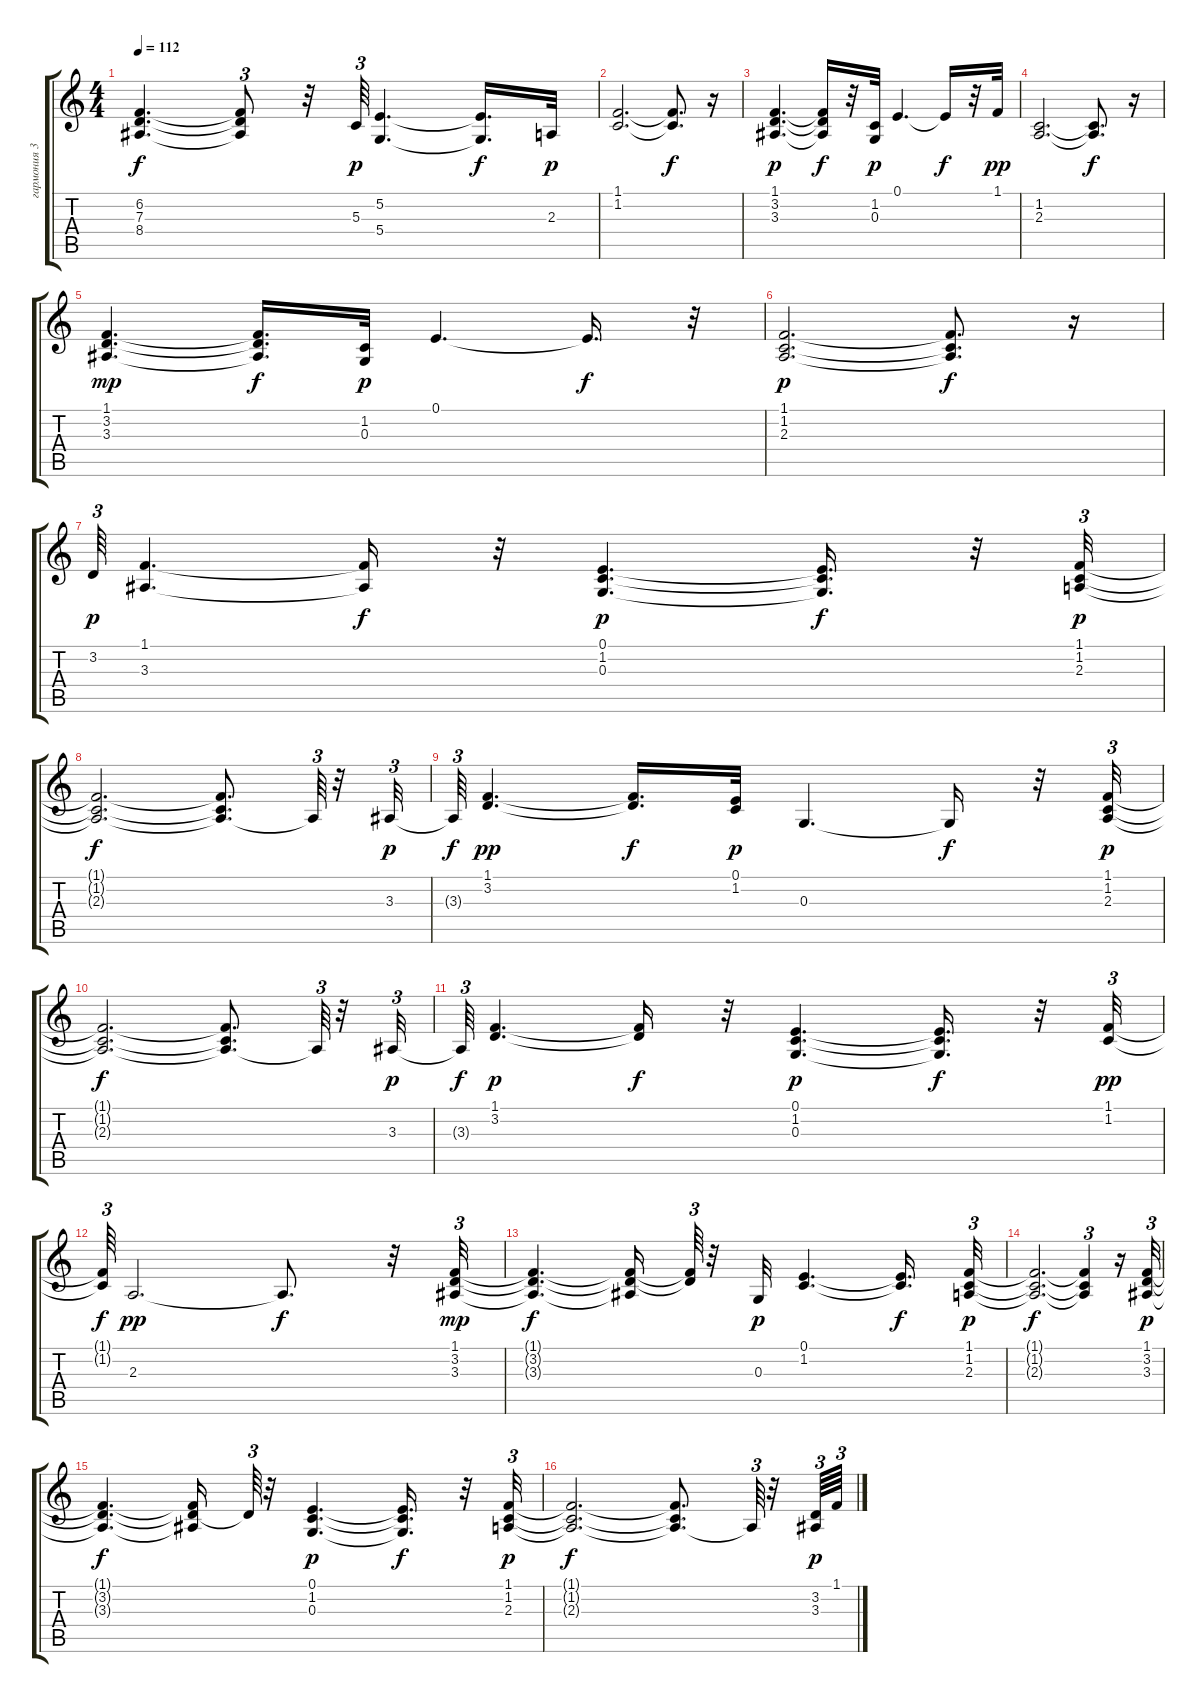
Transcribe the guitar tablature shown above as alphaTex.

\track ("гармония 3" "гармония 3") {instrument stringensemble1}
\staff {score tabs}
\tuning (E4 B3 G3 D3 A2 E2) {hide}
\ts (4 4)
\tempo 112
\clef g2
\ks c
(6.2{t} 7.3{t} 8.4{t}).4{d dy f} (6.2{t} 7.3{t} 8.4{t}).8{tu (3 2)} r.32 5.3.64{tu (3 2) dy p} (5.2 5.4).4{d} (5.2{t} 5.4{t}).16{d dy f} 2.3.32{dy p} |
(1.1 1.2).2{d} (1.1{t} 1.2{t}).8{d dy f} r.16 |
(1.1 3.2 3.3).4{d dy p} (1.1{t} 3.2{t} 3.3{t}).16{dy f} r.32 (1.2 0.3).32{dy p} 0.1.4{d} 0.1{t}.16{dy f} r.32 1.1.32{dy pp} |
(1.2 2.3).2{d} (1.2{t} 2.3{t}).8{d dy f} r.16 |
(1.1 3.2 3.3).4{d dy mp} (1.1{t} 3.2{t} 3.3{t}).16{d dy f} (1.2 0.3).32{dy p} 0.1.4{d} 0.1{t}.16{d dy f} r.32 |
(1.1 1.2 2.3).2{d dy p} (1.1{t} 1.2{t} 2.3{t}).8{d dy f} r.16 |
3.2.64{tu (3 2) dy p} (1.1 3.3).4{d} (1.1{t} 3.3{t}).16{dy f} r.32 (0.1 1.2 0.3).4{d dy p} (0.1{t} 1.2{t} 0.3{t}).16{d dy f} r.32 (1.1 1.2 2.3).32{tu (3 2) dy p} |
(1.1{t} 1.2{t} 2.3{t}).2{d dy f} (1.1{t} 1.2{t} 2.3{t}).8{d} 2.3{t}.64{tu (3 2)} r.32 3.3.32{tu (3 2) dy p} |
3.3{t}.64{tu (3 2) dy f} (1.1 3.2).4{d dy pp} (1.1{t} 3.2{t}).16{d dy f} (0.1 1.2).32{dy p} 0.3.4{d} 0.3{t}.16{dy f} r.32 (1.1 1.2 2.3).32{tu (3 2) dy p} |
(1.1{t} 1.2{t} 2.3{t}).2{d dy f} (1.1{t} 1.2{t} 2.3{t}).8{d} 2.3{t}.64{tu (3 2)} r.32 3.3.32{tu (3 2) dy p} |
3.3{t}.64{tu (3 2) dy f} (1.1 3.2).4{d dy p} (1.1{t} 3.2{t}).16{dy f} r.32 (0.1 1.2 0.3).4{d dy p} (0.1{t} 1.2{t} 0.3{t}).16{d dy f} r.32 (1.1 1.2).32{tu (3 2) dy pp} |
(1.1{t} 1.2{t}).64{tu (3 2) dy f} 2.3.2{d dy pp} 2.3{t}.8{d dy f} r.32 (1.1 3.2 3.3).32{tu (3 2) dy mp} |
(1.1{t} 3.2{t} 3.3{t}).4{d dy f} (1.1{t} 3.2{t} 3.3{t}).16 (1.1{t} 3.2{t}).64{tu (3 2)} r.32 0.3.32{dy p} (0.1 1.2).4{d} (0.1{t} 1.2{t}).16{d dy f} (1.1 1.2 2.3).32{tu (3 2) dy p} |
(1.1{t} 1.2{t} 2.3{t}).2{d dy f} (1.1{t} 1.2{t} 2.3{t}).4{tu (3 2)} r.16 (1.1 3.2 3.3).32{tu (3 2) dy p} |
(1.1{t} 3.2{t} 3.3{t}).4{d dy f} (1.1{t} 3.2{t} 3.3{t}).16 3.2{t}.64{tu (3 2)} r.32 (0.1 1.2 0.3).4{d dy p} (0.1{t} 1.2{t} 0.3{t}).16{d dy f} r.32 (1.1 1.2 2.3).32{tu (3 2) dy p} |
(1.1{t} 1.2{t} 2.3{t}).2{d dy f} (1.1{t} 1.2{t} 2.3{t}).8{d} 2.3{t}.64{tu (3 2)} r.32 (3.2 3.3).64{tu (3 2) dy p} 1.1.64{tu (3 2)}
